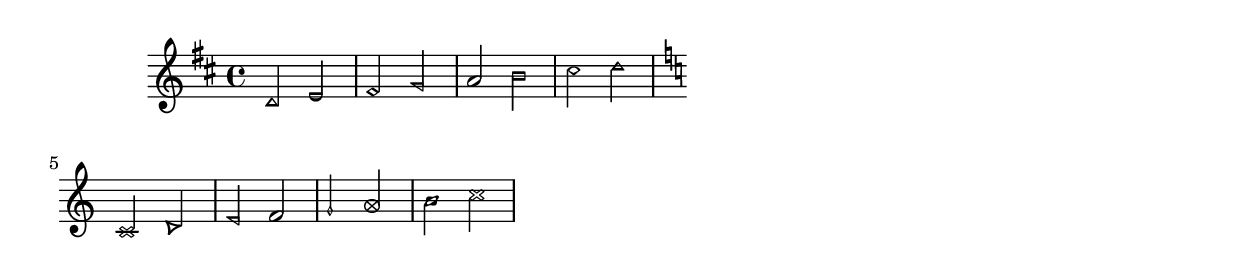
%% Do not edit this file; it is auto-generated from LSR http://lsr.dsi.unimi.it
%% This file is in the public domain.
\version "2.12.0"

\header {
  lsrtags = "pitches, editorial-annotations"

  doctitlees = "Aplicar estilos de cabeza según la nota de la escala"
  texidoces = "
La propiedad @code{shapeNoteStyles} se puede usar para definir varios
estilos de cabezas de nota para cada grado de la escala (según esté
establecido por la armadura o por la propiedad \"tonic\").  Esta
propiedad requiere un conjunto de símbolos, que pueden ser puramente
arbitrarios (se permiten expresiones geométricas como @code{triangle},
triángulo, @code{cross}, aspas, y @code{xcircle}, círculo con aspas) o
basados en una antigua tradición americana de grabado (ciertos nombres
de nota latinos trambién se permiten).

Dicho esto, para imitar antiguos cancioneros americanos, existen varios
estilos predefinidos de cabezas de nota disponibles a través de
instrucciones de abreviatura como @code{\\aikenHeads} o
@code{\\sacredHarpHeads}.

Este ejemplo muestra distintas formas de obtener cabezas de notas con forma,
y muestra la capacidad de transportar una melodía sin perder la
correspondencia entre las funciones armónicas y los estilos de cabezas de
nota.

"

  doctitlede = "Notenkopfstile besierend auf der Tonleiterstufe erstellen"
  texidocde = "
Die @code{shapeNoteStyles}-(NotenFormenStile)-Eigenschaft kann benutzt
werden, um verschiedene Notenstile für jeden Schritt der Tonleiter
zudefinieren (vorgegeben von der Tonart oder der @q{tonic}
(Tonika)-Eigneschaft.  Diese Eigenschaft braucht eine Anzahl von Symbolen,
welche beliebig sein können (geometrische Ausdrücke wie @code{triangle}
(Dreieck), @code{cross} (Kreuz) und @code{xcircle} (X-Kreis) sind erlaubt)
oder basierend auf einer alten amerikanischen Notensatztradition (einige
lateinische Notenbezeichnungen sind auch erlaubt).

Um alte amerikanische Liederbücher zu imitieren, gibt es einige
vordefinierte Notenstile wie etwa @code{\\aikenHeads} (im Stil von Aiken)
oder @code{\\sacredHarpHeads} (im Stil der Sacred Harp-Tradition).

Dieses Beispiel zeigt, wie man unterschiedlich geformte Noten erhält und
eine Melodie transponieren kann, ohne dass das Verhältnis zwischen den
harmonischen Funktionen und dem Notenstil verloren geht.

"

  texidoc = "
The @code{shapeNoteStyles} property can be used to define various note
head styles for each step of the scale (as set by the key signature or
the \"tonic\" property). This property requires a set of symbols, which
can be purely arbitrary (geometrical expressions such as
@code{triangle}, @code{cross}, and @code{xcircle} are allowed) or based
on old American engraving tradition (some latin note names are also
allowed).

That said, to imitate old American song books, there are several
predefined note head styles available through shortcut commands such as
@code{\\aikenHeads} or @code{\\sacredHarpHeads}.

This example shows different ways to obtain shape note heads, and
demonstrates the ability to transpose a melody without losing the
correspondence between harmonic functions and note head styles. 

"
  doctitle = "Applying note head styles depending on the step of the scale"
} % begin verbatim

fragment = {
  \key c \major
  c2 d
  e2 f
  g2 a
  b2 c
}

\score {
  \new Staff {
    \transpose c d 
    \relative c' {
      \set shapeNoteStyles = #'#(do re mi fa
                                 #f la ti)
      \fragment
    }

    \break

    \relative c' {
      \set shapeNoteStyles  = #'#(cross triangle fa #f
                                  mensural xcircle diamond)
      \fragment
    }
  }
  \layout { ragged-right = ##t }
}
